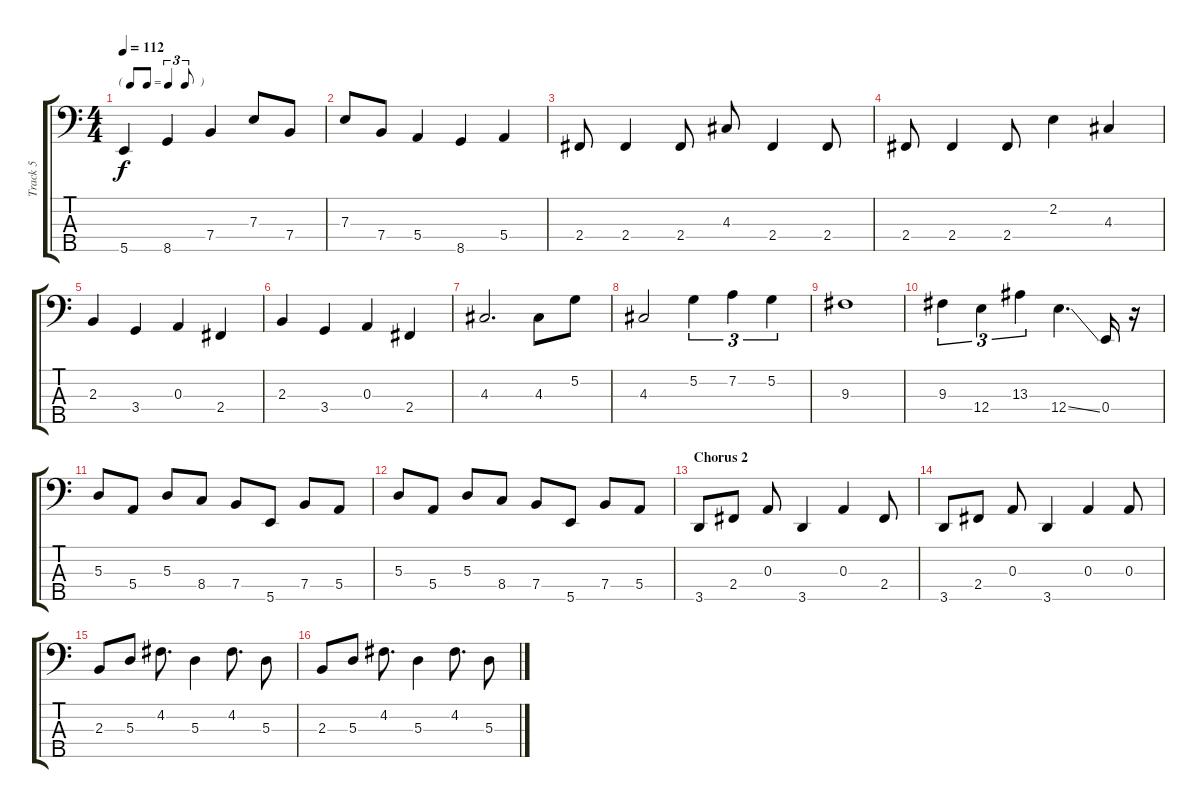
\track ("Track 5" "Track 5") {instrument electricbassfinger}
\staff {score tabs}
\tuning (G2 D2 A1 E1 B0) {hide}
\ts (4 4)
\tf triplet8th
\tempo 112
\clef f4
\ks c
5.5.4{dy f} 8.5.4 7.4.4 7.3.8 7.4.8 |
7.3.8 7.4.8 5.4.4 8.5.4 5.4.4 |
2.4.8 2.4.4 2.4.8 4.3.8 2.4.4 2.4.8 |
2.4.8 2.4.4 2.4.8 2.2.4 4.3.4 |
2.3.4 3.4.4 0.3.4 2.4.4 |
2.3.4 3.4.4 0.3.4 2.4.4 |
4.3.2{d} 4.3.8 5.2.8 |
4.3.2 5.2.4{tu (3 2)} 7.2.4{tu (3 2)} 5.2.4{tu (3 2)} |
9.3.1 |
9.3.4{tu (3 2)} 12.4.4{tu (3 2)} 13.3.4{tu (3 2)} 12.4{ss}.4{d} 0.4.16 r.16 |
5.3.8 5.4.8 5.3.8 8.4.8 7.4.8 5.5.8 7.4.8 5.4.8 |
5.3.8 5.4.8 5.3.8 8.4.8 7.4.8 5.5.8 7.4.8 5.4.8 |
\section ("" "Chorus 2")
3.5.8 2.4.8 0.3.8 3.5.4 0.3.4 2.4.8 |
3.5.8 2.4.8 0.3.8 3.5.4 0.3.4 0.3.8 |
2.3.8 5.3.8 4.2.8{d} 5.3.4 4.2.8{d} 5.3.8 |
2.3.8 5.3.8 4.2.8{d} 5.3.4 4.2.8{d} 5.3.8
